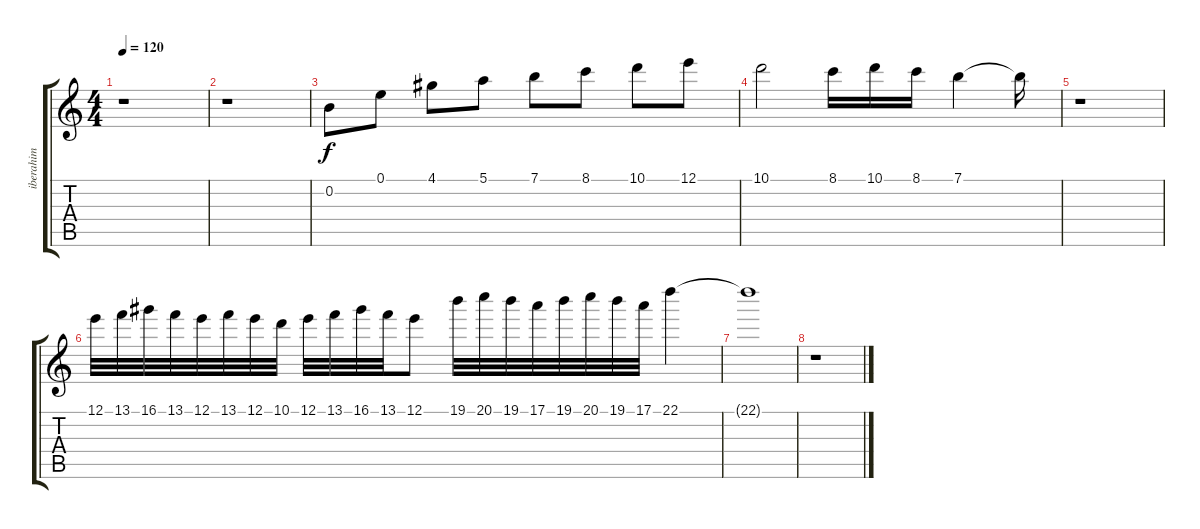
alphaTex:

\track ("iberahim" "iberahim") {instrument overdrivenguitar}
\staff {score tabs}
\tuning (E4 B3 G3 D3 A2 E2) {hide}
\ts (4 4)
\tempo 120
\clef g2
\ks c
r.1{dy f} |
r.1 |
0.2.8 0.1.8 4.1.8 5.1.8 7.1.8 8.1.8 10.1.8 12.1.8 |
10.1.2 8.1.16 10.1.16 8.1.16 7.1.4 7.1{t}.16 |
r.1 |
12.1.32 13.1.32 16.1.32 13.1.32 12.1.32 13.1.32 12.1.32 10.1.32 12.1.32 13.1.32 16.1.32 13.1.32 12.1.8 19.1.32 20.1.32 19.1.32 17.1.32 19.1.32 20.1.32 19.1.32 17.1.32 22.1.4 |
22.1{t}.1 |
r.1
